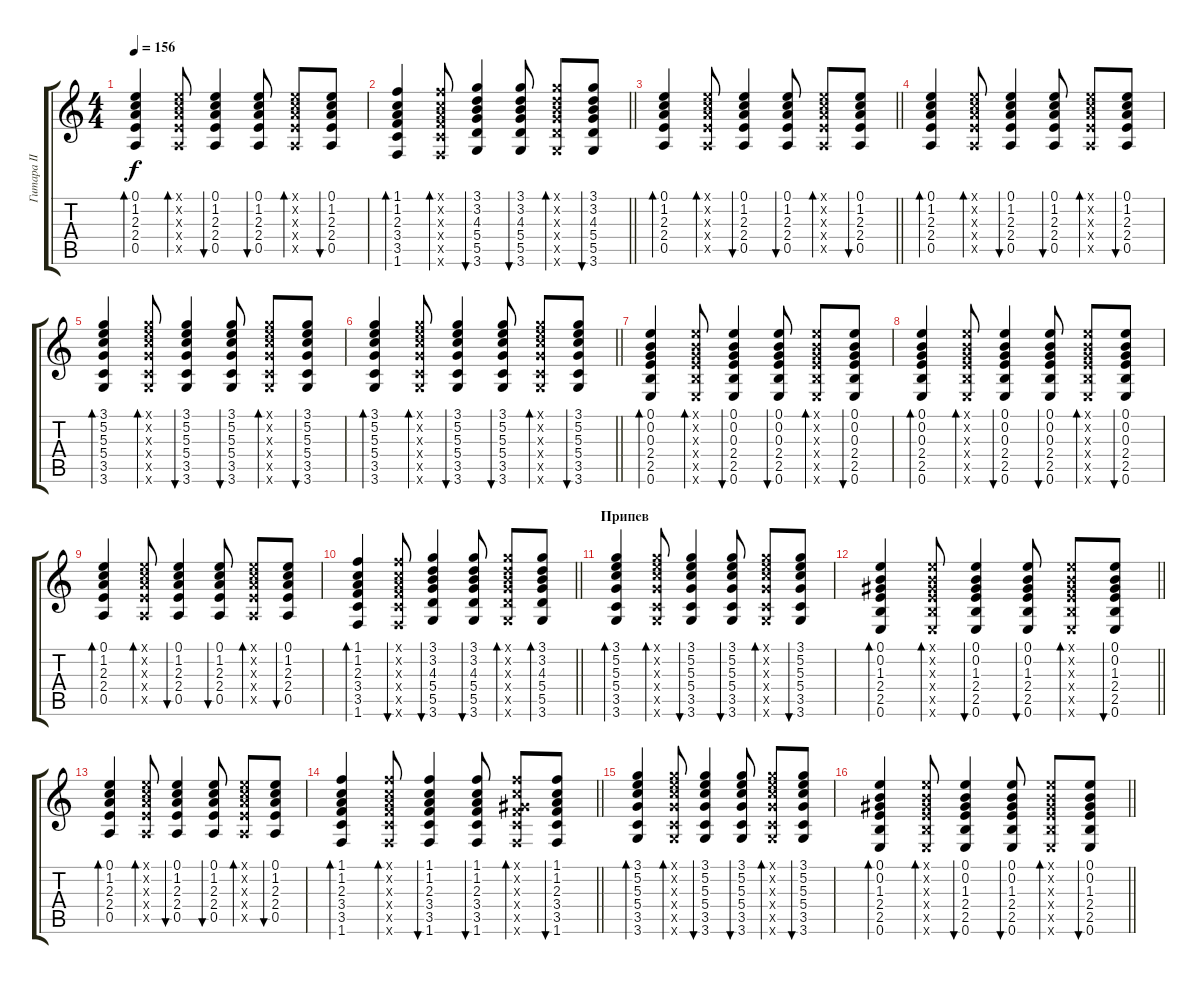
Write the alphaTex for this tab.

\track ("Гитара II" "Гитара II") {instrument acousticguitarsteel}
\staff {score tabs}
\tuning (E4 B3 G3 D3 A2 E2) {hide}
\ts (4 4)
\tempo 156
\clef g2
\ks c
(0.1 1.2 2.3 2.4 0.5).4{bd 60 dy f} (0.1{x} 1.2{x} 2.3{x} 2.4{x} 0.5{x}).8{bd 60} (0.1 1.2 2.3 2.4 0.5).4{bu 60} (0.1 1.2 2.3 2.4 0.5).8{bu 60} (0.1{x} 1.2{x} 2.3{x} 2.4{x} 0.5{x}).8{bd 60} (0.1 1.2 2.3 2.4 0.5).8{bu 60} |
\barLineRight lightlight
(1.1 1.2 2.3 3.4 3.5 1.6).4{bd 60} (1.1{x} 1.2{x} 2.3{x} 3.4{x} 3.5{x} 1.6{x}).8{bd 60} (3.1 3.2 4.3 5.4 5.5 3.6).4{bu 60} (3.1 3.2 4.3 5.4 5.5 3.6).8{bu 60} (3.1{x} 3.2{x} 4.3{x} 5.4{x} 5.5{x} 3.6{x}).8{bd 60} (3.1 3.2 4.3 5.4 5.5 3.6).8{bu 60} |
\barLineRight lightlight
(0.1 1.2 2.3 2.4 0.5).4{bd 60} (0.1{x} 1.2{x} 2.3{x} 2.4{x} 0.5{x}).8{bd 60} (0.1 1.2 2.3 2.4 0.5).4{bu 60} (0.1 1.2 2.3 2.4 0.5).8{bu 60} (0.1{x} 1.2{x} 2.3{x} 2.4{x} 0.5{x}).8{bd 60} (0.1 1.2 2.3 2.4 0.5).8{bu 60} |
(0.1 1.2 2.3 2.4 0.5).4{bd 60} (0.1{x} 1.2{x} 2.3{x} 2.4{x} 0.5{x}).8{bd 60} (0.1 1.2 2.3 2.4 0.5).4{bu 60} (0.1 1.2 2.3 2.4 0.5).8{bu 60} (0.1{x} 1.2{x} 2.3{x} 2.4{x} 0.5{x}).8{bd 60} (0.1 1.2 2.3 2.4 0.5).8{bu 60} |
(3.1 5.2 5.3 5.4 3.5 3.6).4{bd 60} (3.1{x} 5.2{x} 5.3{x} 5.4{x} 3.5{x} 3.6{x}).8{bd 60} (3.1 5.2 5.3 5.4 3.5 3.6).4{bu 60} (3.1 5.2 5.3 5.4 3.5 3.6).8{bu 60} (3.1{x} 5.2{x} 5.3{x} 5.4{x} 3.5{x} 3.6{x}).8{bd 60} (3.1 5.2 5.3 5.4 3.5 3.6).8{bu 60} |
\barLineRight lightlight
(3.1 5.2 5.3 5.4 3.5 3.6).4{bd 60} (3.1{x} 5.2{x} 5.3{x} 5.4{x} 3.5{x} 3.6{x}).8{bd 60} (3.1 5.2 5.3 5.4 3.5 3.6).4{bu 60} (3.1 5.2 5.3 5.4 3.5 3.6).8{bu 60} (3.1{x} 5.2{x} 5.3{x} 5.4{x} 3.5{x} 3.6{x}).8{bd 60} (3.1 5.2 5.3 5.4 3.5 3.6).8{bu 60} |
(0.1 0.2 0.3 2.4 2.5 0.6).4{bd 60} (0.1{x} 0.2{x} 0.3{x} 2.4{x} 2.5{x} 0.6{x}).8{bd 60} (0.1 0.2 0.3 2.4 2.5 0.6).4{bu 60} (0.1 0.2 0.3 2.4 2.5 0.6).8{bu 60} (0.1{x} 0.2{x} 0.3{x} 2.4{x} 2.5{x} 0.6{x}).8{bd 60} (0.1 0.2 0.3 2.4 2.5 0.6).8{bu 60} |
(0.1 0.2 0.3 2.4 2.5 0.6).4{bd 60} (0.1{x} 0.2{x} 0.3{x} 2.4{x} 2.5{x} 0.6{x}).8{bd 60} (0.1 0.2 0.3 2.4 2.5 0.6).4{bu 60} (0.1 0.2 0.3 2.4 2.5 0.6).8{bu 60} (0.1{x} 0.2{x} 0.3{x} 2.4{x} 2.5{x} 0.6{x}).8{bd 60} (0.1 0.2 0.3 2.4 2.5 0.6).8{bu 60} |
(0.1 1.2 2.3 2.4 0.5).4{bd 60} (0.1{x} 1.2{x} 2.3{x} 2.4{x} 0.5{x}).8{bd 60} (0.1 1.2 2.3 2.4 0.5).4{bu 60} (0.1 1.2 2.3 2.4 0.5).8{bu 60} (0.1{x} 1.2{x} 2.3{x} 2.4{x} 0.5{x}).8{bd 60} (0.1 1.2 2.3 2.4 0.5).8{bu 60} |
\barLineRight lightlight
(1.1 1.2 2.3 3.4 3.5 1.6).4{bd 60} (1.1{x} 1.2{x} 2.3{x} 3.4{x} 3.5{x} 1.6{x}).8{bu 60} (3.1 3.2 4.3 5.4 5.5 3.6).4{bu 60} (3.1 3.2 4.3 5.4 5.5 3.6).8{bu 60} (3.1{x} 3.2{x} 4.3{x} 5.4{x} 5.5{x} 3.6{x}).8{bd 60} (3.1 3.2 4.3 5.4 5.5 3.6).8{bd 60} |
\section ("" "Припев")
(3.1 5.2 5.3 5.4 3.5 3.6).4{bd 60} (3.1{x} 5.2{x} 5.3{x} 5.4{x} 3.5{x} 3.6{x}).8{bd 60} (3.1 5.2 5.3 5.4 3.5 3.6).4{bu 60} (3.1 5.2 5.3 5.4 3.5 3.6).8{bu 60} (3.1{x} 5.2{x} 5.3{x} 5.4{x} 3.5{x} 3.6{x}).8{bd 60} (3.1 5.2 5.3 5.4 3.5 3.6).8{bu 60} |
\barLineRight lightlight
(0.1 0.2 1.3 2.4 2.5 0.6).4{bd 60} (0.1{x} 0.2{x} 1.3{x} 2.4{x} 2.5{x} 0.6{x}).8{bd 60} (0.1 0.2 1.3 2.4 2.5 0.6).4{bu 60} (0.1 0.2 1.3 2.4 2.5 0.6).8{bu 60} (0.1{x} 0.2{x} 1.3{x} 2.4{x} 2.5{x} 0.6{x}).8{bd 60} (0.1 0.2 1.3 2.4 2.5 0.6).8{bu 60} |
(0.1 1.2 2.3 2.4 0.5).4{bd 60} (0.1{x} 1.2{x} 2.3{x} 2.4{x} 0.5{x}).8{bd 60} (0.1 1.2 2.3 2.4 0.5).4{bu 60} (0.1 1.2 2.3 2.4 0.5).8{bu 60} (0.1{x} 1.2{x} 2.3{x} 2.4{x} 0.5{x}).8{bd 60} (0.1 1.2 2.3 2.4 0.5).8{bu 60} |
\barLineRight lightlight
(1.1 1.2 2.3 3.4 3.5 1.6).4{bd 60} (1.1{x} 1.2{x} 2.3{x} 3.4{x} 3.5{x} 1.6{x}).8{bd 60} (1.1 1.2 2.3 3.4 3.5 1.6).4{bu 60} (1.1 1.2 2.3 3.4 3.5 1.6).8{bu 60} (1.1{x} 1.2{x} 1.3{x} 3.4{x} 3.5{x} 1.6{x}).8{bd 60} (1.1 1.2 2.3 3.4 3.5 1.6).8{bu 60} |
(3.1 5.2 5.3 5.4 3.5 3.6).4{bd 60} (3.1{x} 5.2{x} 5.3{x} 5.4{x} 3.5{x} 3.6{x}).8{bd 60} (3.1 5.2 5.3 5.4 3.5 3.6).4{bu 60} (3.1 5.2 5.3 5.4 3.5 3.6).8{bu 60} (3.1{x} 5.2{x} 5.3{x} 5.4{x} 3.5{x} 3.6{x}).8{bd 60} (3.1 5.2 5.3 5.4 3.5 3.6).8{bu 60} |
\barLineRight lightlight
(0.1 0.2 1.3 2.4 2.5 0.6).4{bd 60} (0.1{x} 0.2{x} 1.3{x} 2.4{x} 2.5{x} 0.6{x}).8{bd 60} (0.1 0.2 1.3 2.4 2.5 0.6).4{bu 60} (0.1 0.2 1.3 2.4 2.5 0.6).8{bu 60} (0.1{x} 0.2{x} 1.3{x} 2.4{x} 2.5{x} 0.6{x}).8{bd 60} (0.1 0.2 1.3 2.4 2.5 0.6).8{bu 60}
